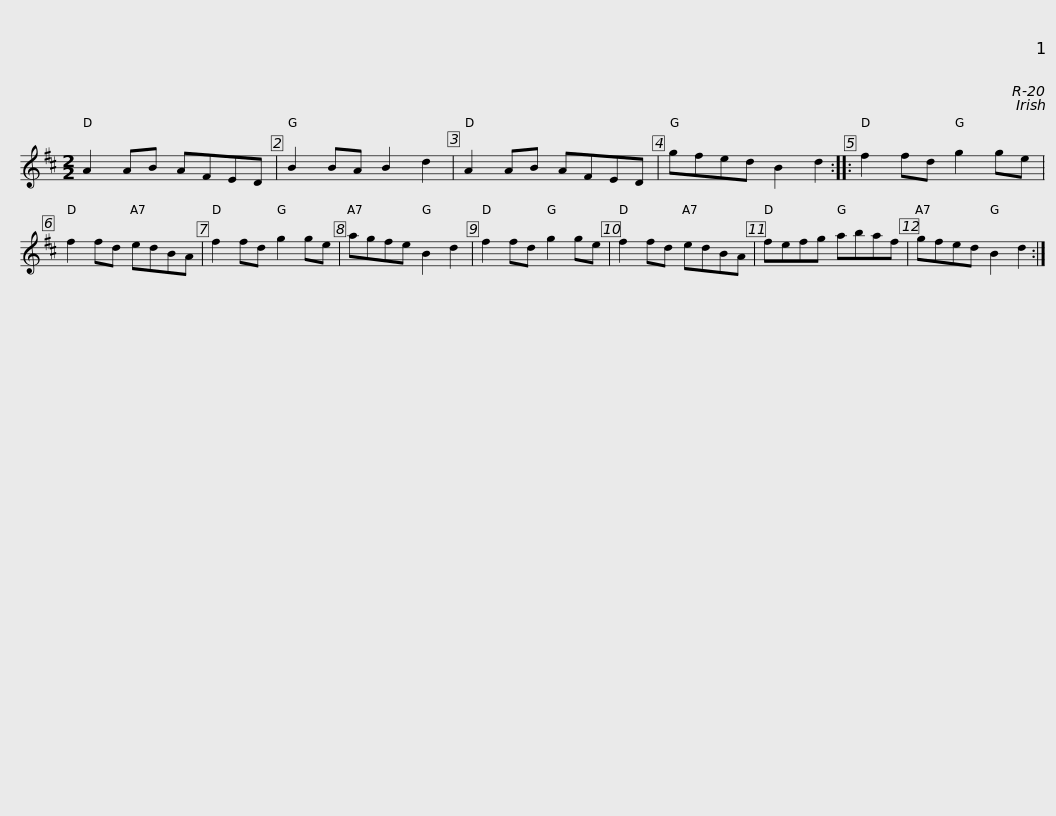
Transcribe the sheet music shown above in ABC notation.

X:1
L:1/8
M:2/2
I:linebreak $
K:D
V:1 treble
V:1
 A2 AB AFED | B2 BA B2 d2 | A2 AB AFED | gfed B2 d2 :: f2 fd g2 ge | %5
 f2 fd edBA |$ f2 fd g2 ge | agfe B2 d2 | f2 fd g2 ge | f2 fd edBA | %10
 fefg abaf | gfed B2 d2 :| %12
